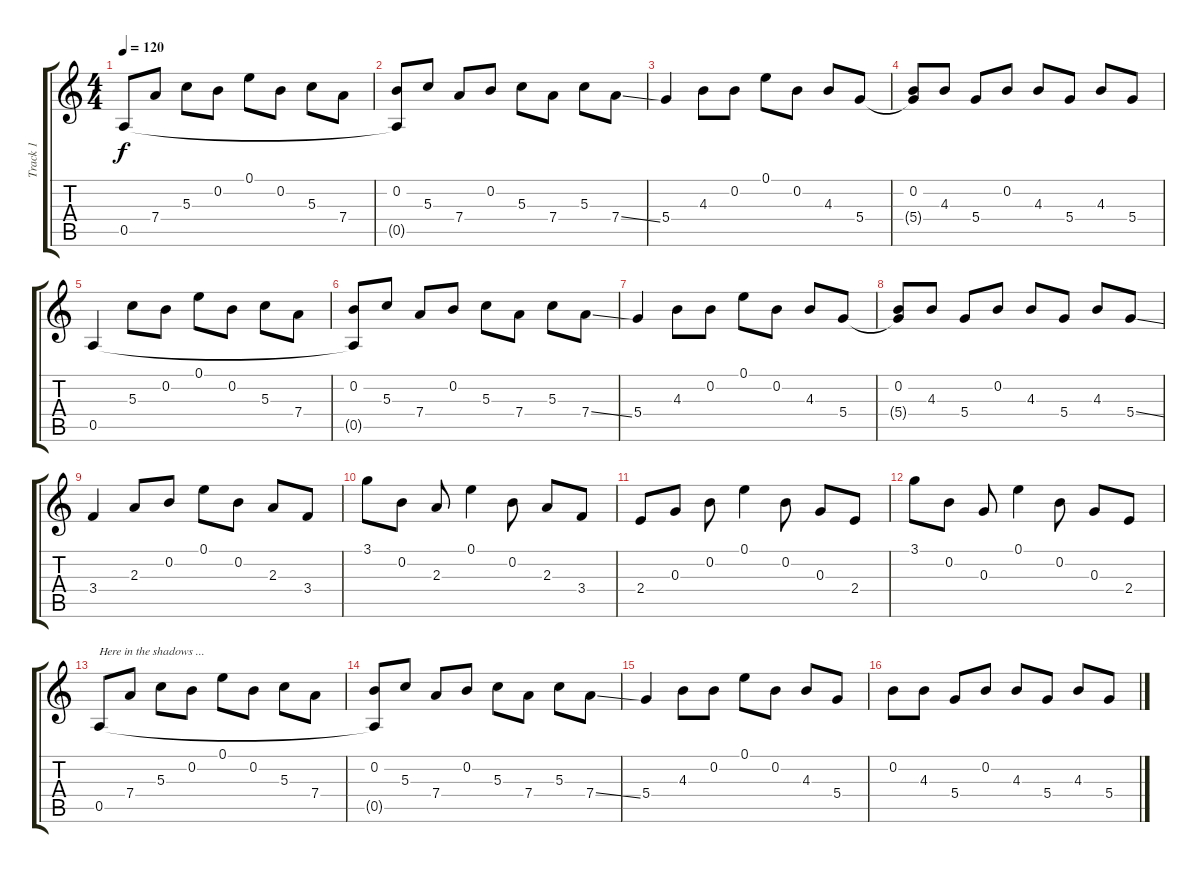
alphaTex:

\track ("Track 1" "Track 1") {instrument acousticguitarsteel}
\staff {score tabs}
\tuning (E4 B3 G3 D3 A2 E2) {hide}
\ts (4 4)
\tempo 120
\clef g2
\ks c
0.5.8{dy f instrument acousticguitarsteel} 7.4.8 5.3.8 0.2.8 0.1.8 0.2.8 5.3.8 7.4.8 |
(0.2 0.5{t}).8 5.3.8 7.4.8 0.2.8 5.3.8 7.4.8 5.3.8 7.4{ss}.8 |
5.4.4 4.3.8 0.2.8 0.1.8 0.2.8 4.3.8 5.4.8 |
(0.2 5.4{t}).8 4.3.8 5.4.8 0.2.8 4.3.8 5.4.8 4.3.8 5.4.8 |
0.5.4 5.3.8 0.2.8 0.1.8 0.2.8 5.3.8 7.4.8 |
(0.2 0.5{t}).8 5.3.8 7.4.8 0.2.8 5.3.8 7.4.8 5.3.8 7.4{ss}.8 |
5.4.4 4.3.8 0.2.8 0.1.8 0.2.8 4.3.8 5.4.8 |
(0.2 5.4{t}).8 4.3.8 5.4.8 0.2.8 4.3.8 5.4.8 4.3.8 5.4{ss}.8 |
3.4.4 2.3.8 0.2.8 0.1.8 0.2.8 2.3.8 3.4.8 |
3.1.8 0.2.8 2.3.8 0.1.4 0.2.8 2.3.8 3.4.8 |
2.4.8 0.3.8 0.2.8 0.1.4 0.2.8 0.3.8 2.4.8 |
3.1.8 0.2.8 0.3.8 0.1.4 0.2.8 0.3.8 2.4.8 |
0.5.8{txt "Here in the shadows ..."} 7.4.8 5.3.8 0.2.8 0.1.8 0.2.8 5.3.8 7.4.8 |
(0.2 0.5{t}).8 5.3.8 7.4.8 0.2.8 5.3.8 7.4.8 5.3.8 7.4{ss}.8 |
5.4.4 4.3.8 0.2.8 0.1.8 0.2.8 4.3.8 5.4.8 |
0.2.8 4.3.8 5.4.8 0.2.8 4.3.8 5.4.8 4.3.8 5.4.8
